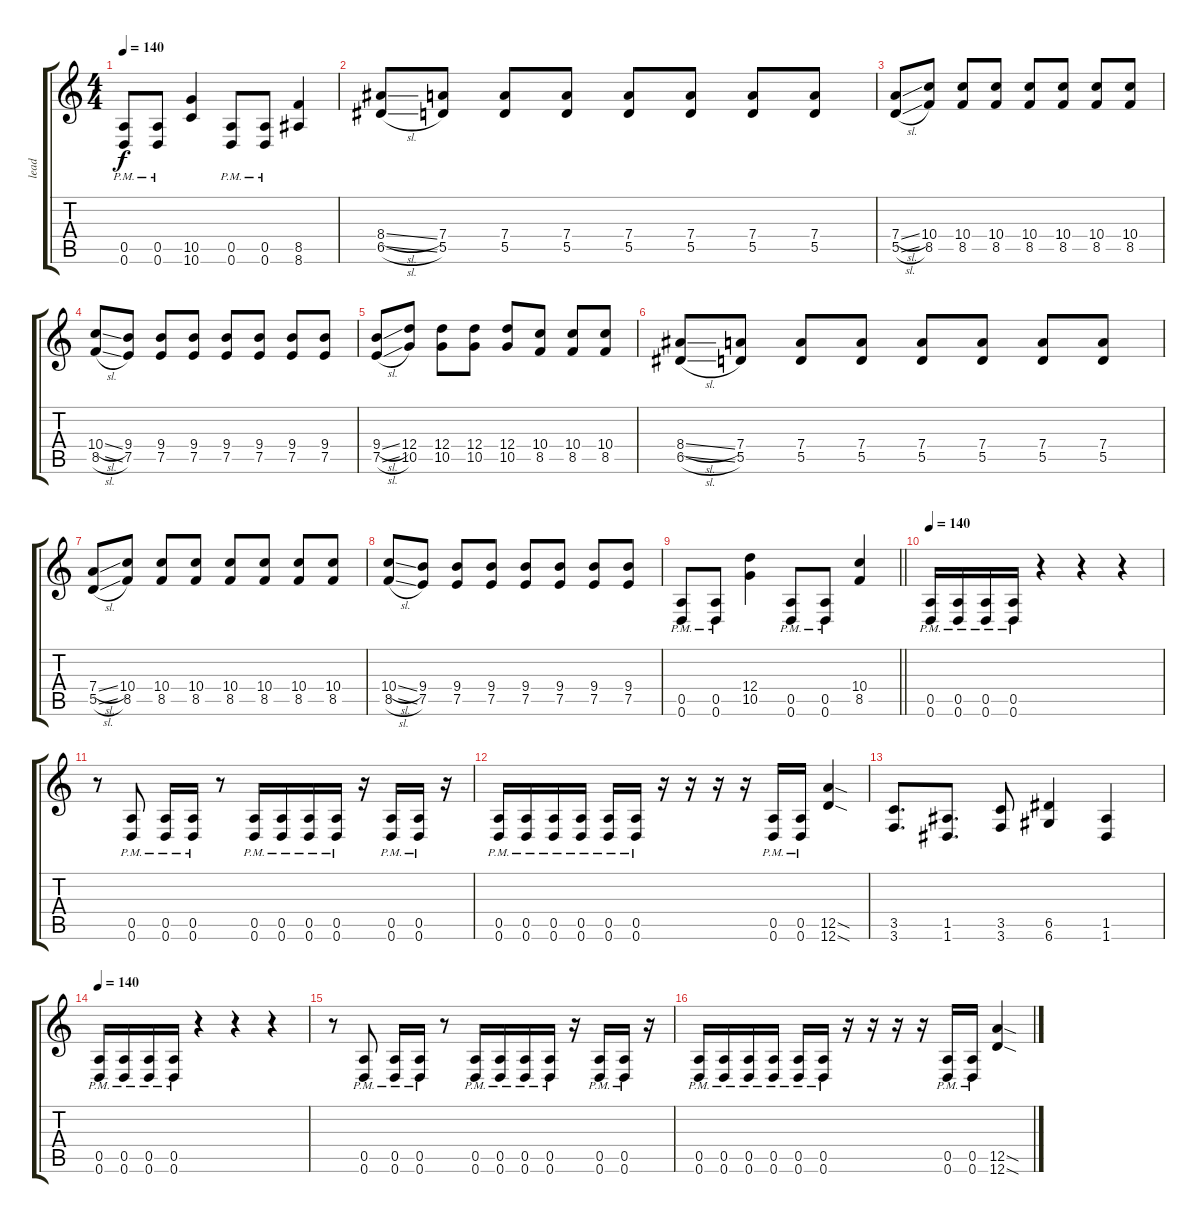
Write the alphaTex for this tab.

\track ("lead" "lead") {instrument distortionguitar}
\staff {score tabs}
\tuning (E4 B3 G3 D3 A2 D2) {hide}
\ts (4 4)
\tempo 140
\clef g2
\ks c
(0.5{pm} 0.6{pm}).8{dy f} (0.5{pm} 0.6{pm}).8 (10.5 10.6).4 (0.5{pm} 0.6{pm}).8 (0.5{pm} 0.6{pm}).8 (8.5 8.6).4 |
(8.4{sl} 6.5{sl}).8 (7.4 5.5).8 (7.4 5.5).8 (7.4 5.5).8 (7.4 5.5).8 (7.4 5.5).8 (7.4 5.5).8 (7.4 5.5).8 |
(7.4{sl} 5.5{sl}).8 (10.4 8.5).8 (10.4 8.5).8 (10.4 8.5).8 (10.4 8.5).8 (10.4 8.5).8 (10.4 8.5).8 (10.4 8.5).8 |
(10.4{sl} 8.5{sl}).8 (9.4 7.5).8 (9.4 7.5).8 (9.4 7.5).8 (9.4 7.5).8 (9.4 7.5).8 (9.4 7.5).8 (9.4 7.5).8 |
(9.4{sl} 7.5{sl}).8 (12.4 10.5).8 (12.4 10.5).8 (12.4 10.5).8 (12.4 10.5).8 (10.4 8.5).8 (10.4 8.5).8 (10.4 8.5).8 |
(8.4{sl} 6.5{sl}).8 (7.4 5.5).8 (7.4 5.5).8 (7.4 5.5).8 (7.4 5.5).8 (7.4 5.5).8 (7.4 5.5).8 (7.4 5.5).8 |
(7.4{sl} 5.5{sl}).8 (10.4 8.5).8 (10.4 8.5).8 (10.4 8.5).8 (10.4 8.5).8 (10.4 8.5).8 (10.4 8.5).8 (10.4 8.5).8 |
(10.4{sl} 8.5{sl}).8 (9.4 7.5).8 (9.4 7.5).8 (9.4 7.5).8 (9.4 7.5).8 (9.4 7.5).8 (9.4 7.5).8 (9.4 7.5).8 |
\barLineRight lightlight
(0.5{pm} 0.6{pm}).8 (0.5{pm} 0.6{pm}).8 (12.4 10.5).4 (0.5{pm} 0.6{pm}).8 (0.5{pm} 0.6{pm}).8 (10.4 8.5).4 |
\tempo 140
(0.5{pm} 0.6{pm}).16 (0.5{pm} 0.6{pm}).16 (0.5{pm} 0.6{pm}).16 (0.5{pm} 0.6{pm}).16 r.4 r.4 r.4 |
r.8 (0.5{pm} 0.6{pm}).8 (0.5{pm} 0.6{pm}).16 (0.5{pm} 0.6{pm}).16 r.8 (0.5{pm} 0.6{pm}).16 (0.5{pm} 0.6{pm}).16 (0.5{pm} 0.6{pm}).16 (0.5{pm} 0.6{pm}).16 r.16 (0.5{pm} 0.6{pm}).16 (0.5{pm} 0.6{pm}).16 r.16 |
(0.5{pm} 0.6{pm}).16 (0.5{pm} 0.6{pm}).16 (0.5{pm} 0.6{pm}).16 (0.5{pm} 0.6{pm}).16 (0.5{pm} 0.6{pm}).16 (0.5{pm} 0.6{pm}).16 r.16 r.16 r.16 r.16 (0.5{pm} 0.6{pm}).16 (0.5{pm} 0.6{pm}).16 (12.5{sod} 12.6{sod}).4 |
(3.5 3.6).8{d} (1.5 1.6).8{d} (3.5 3.6).8 (6.5 6.6).4 (1.5 1.6).4 |
\tempo 140
(0.5{pm} 0.6{pm}).16 (0.5{pm} 0.6{pm}).16 (0.5{pm} 0.6{pm}).16 (0.5{pm} 0.6{pm}).16 r.4 r.4 r.4 |
r.8 (0.5{pm} 0.6{pm}).8 (0.5{pm} 0.6{pm}).16 (0.5{pm} 0.6{pm}).16 r.8 (0.5{pm} 0.6{pm}).16 (0.5{pm} 0.6{pm}).16 (0.5{pm} 0.6{pm}).16 (0.5{pm} 0.6{pm}).16 r.16 (0.5{pm} 0.6{pm}).16 (0.5{pm} 0.6{pm}).16 r.16 |
(0.5{pm} 0.6{pm}).16 (0.5{pm} 0.6{pm}).16 (0.5{pm} 0.6{pm}).16 (0.5{pm} 0.6{pm}).16 (0.5{pm} 0.6{pm}).16 (0.5{pm} 0.6{pm}).16 r.16 r.16 r.16 r.16 (0.5{pm} 0.6{pm}).16 (0.5{pm} 0.6{pm}).16 (12.5{sod} 12.6{sod}).4
